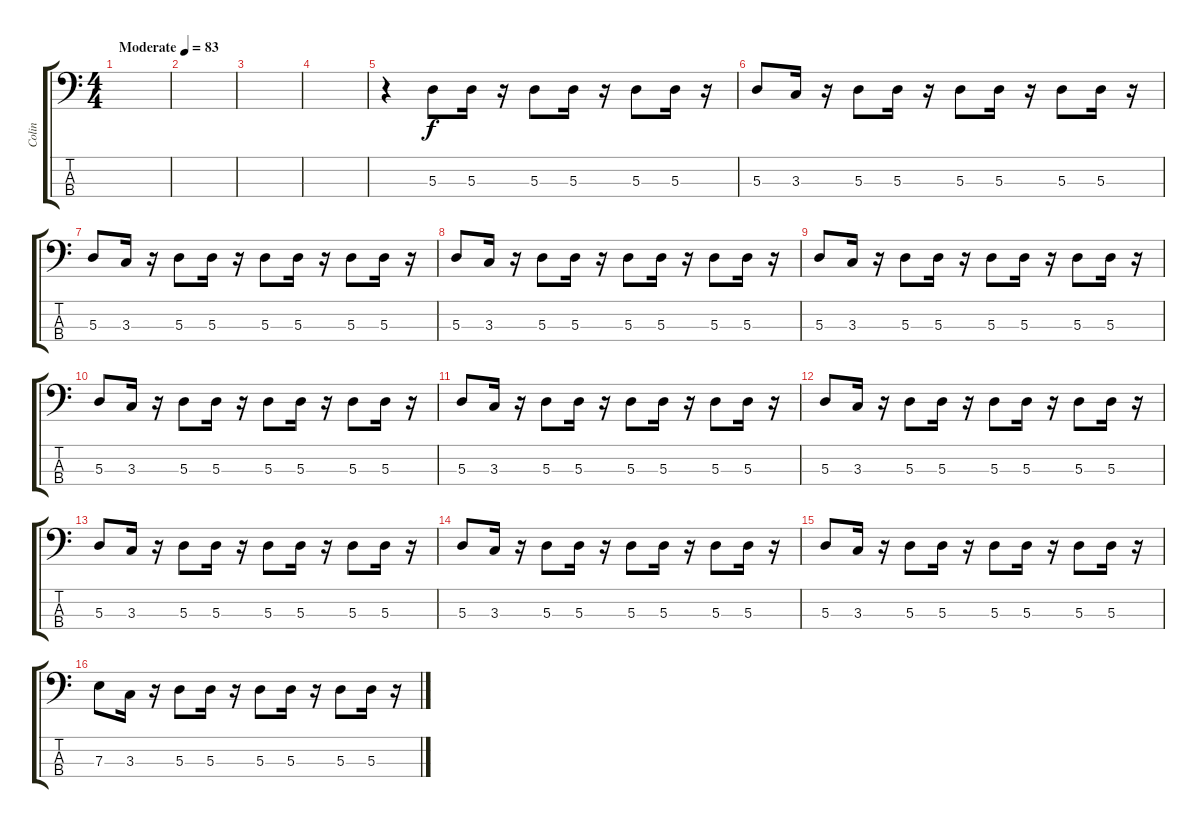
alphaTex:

\track ("Colin" "Colin") {instrument electricbassfinger}
\staff {score tabs}
\tuning (G2 D2 A1 E1) {hide}
\ts (4 4)
\section ("" "")
\tempo (83 "Moderate")
\clef f4
\ks c
|
|
|
|
r.4 5.3.8 5.3.16 r.16 5.3.8 5.3.16 r.16 5.3.8 5.3.16 r.16 |
5.3.8 3.3.16 r.16 5.3.8 5.3.16 r.16 5.3.8 5.3.16 r.16 5.3.8 5.3.16 r.16 |
5.3.8 3.3.16 r.16 5.3.8 5.3.16 r.16 5.3.8 5.3.16 r.16 5.3.8 5.3.16 r.16 |
5.3.8 3.3.16 r.16 5.3.8 5.3.16 r.16 5.3.8 5.3.16 r.16 5.3.8 5.3.16 r.16 |
5.3.8 3.3.16 r.16 5.3.8 5.3.16 r.16 5.3.8 5.3.16 r.16 5.3.8 5.3.16 r.16 |
5.3.8 3.3.16 r.16 5.3.8 5.3.16 r.16 5.3.8 5.3.16 r.16 5.3.8 5.3.16 r.16 |
5.3.8 3.3.16 r.16 5.3.8 5.3.16 r.16 5.3.8 5.3.16 r.16 5.3.8 5.3.16 r.16 |
5.3.8 3.3.16 r.16 5.3.8 5.3.16 r.16 5.3.8 5.3.16 r.16 5.3.8 5.3.16 r.16 |
5.3.8 3.3.16 r.16 5.3.8 5.3.16 r.16 5.3.8 5.3.16 r.16 5.3.8 5.3.16 r.16 |
5.3.8 3.3.16 r.16 5.3.8 5.3.16 r.16 5.3.8 5.3.16 r.16 5.3.8 5.3.16 r.16 |
5.3.8 3.3.16 r.16 5.3.8 5.3.16 r.16 5.3.8 5.3.16 r.16 5.3.8 5.3.16 r.16 |
7.3.8 3.3.16 r.16 5.3.8 5.3.16 r.16 5.3.8 5.3.16 r.16 5.3.8 5.3.16 r.16
